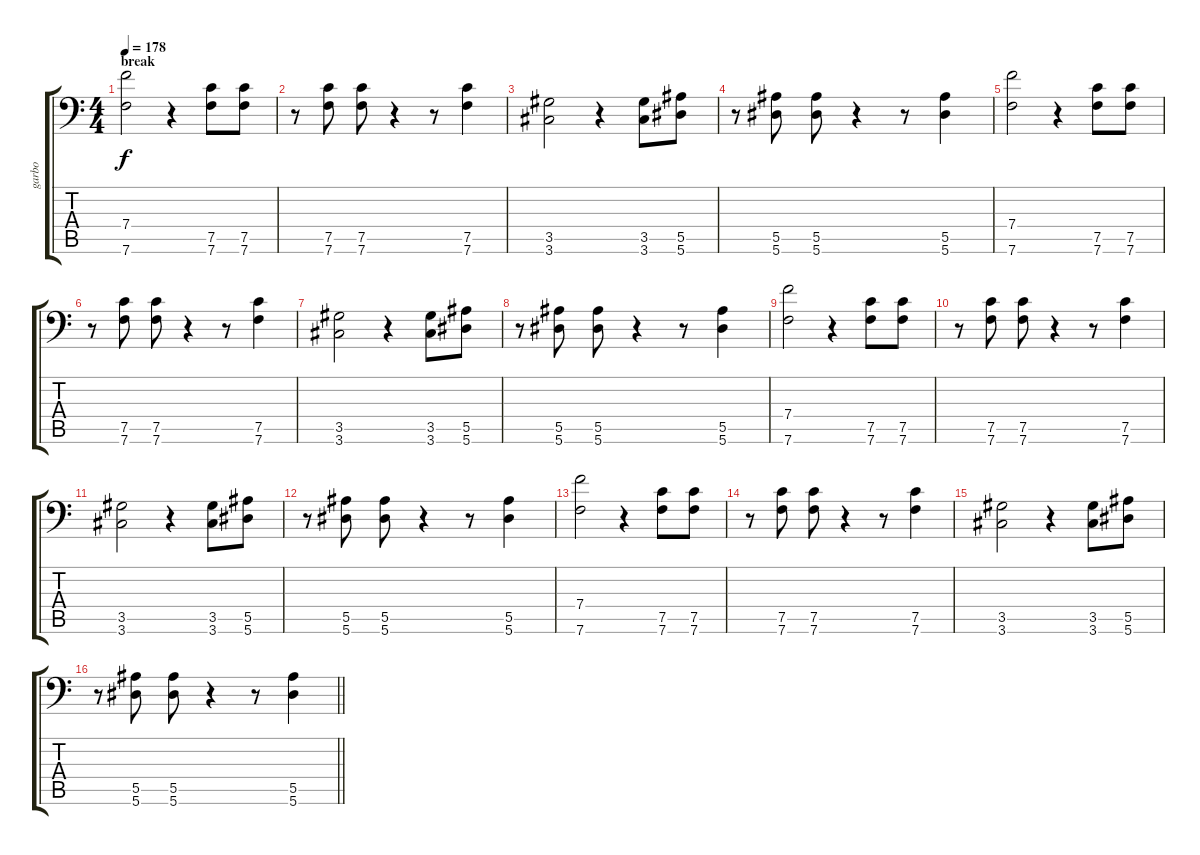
\track ("garbo" "garbo") {solo instrument distortionguitar}
\staff {score tabs}
\tuning (C4 G3 Eb3 Bb2 F2 Bb1) {hide}
\ts (4 4)
\section ("" "break")
\tempo 178
\clef f4
\ks c
(7.4 7.6).2{dy f} r.4 (7.5 7.6).8 (7.5 7.6).8 |
r.8 (7.5 7.6).8 (7.5 7.6).8 r.4 r.8 (7.5 7.6).4 |
(3.5 3.6).2 r.4 (3.5 3.6).8 (5.5 5.6).8 |
r.8 (5.5 5.6).8 (5.5 5.6).8 r.4 r.8 (5.5 5.6).4 |
(7.4 7.6).2 r.4 (7.5 7.6).8 (7.5 7.6).8 |
r.8 (7.5 7.6).8 (7.5 7.6).8 r.4 r.8 (7.5 7.6).4 |
(3.5 3.6).2 r.4 (3.5 3.6).8 (5.5 5.6).8 |
r.8 (5.5 5.6).8 (5.5 5.6).8 r.4 r.8 (5.5 5.6).4 |
(7.4 7.6).2 r.4 (7.5 7.6).8 (7.5 7.6).8 |
r.8 (7.5 7.6).8 (7.5 7.6).8 r.4 r.8 (7.5 7.6).4 |
(3.5 3.6).2 r.4 (3.5 3.6).8 (5.5 5.6).8 |
r.8 (5.5 5.6).8 (5.5 5.6).8 r.4 r.8 (5.5 5.6).4 |
(7.4 7.6).2 r.4 (7.5 7.6).8 (7.5 7.6).8 |
r.8 (7.5 7.6).8 (7.5 7.6).8 r.4 r.8 (7.5 7.6).4 |
(3.5 3.6).2 r.4 (3.5 3.6).8 (5.5 5.6).8 |
\barLineRight lightlight
r.8 (5.5 5.6).8 (5.5 5.6).8 r.4 r.8 (5.5 5.6).4
